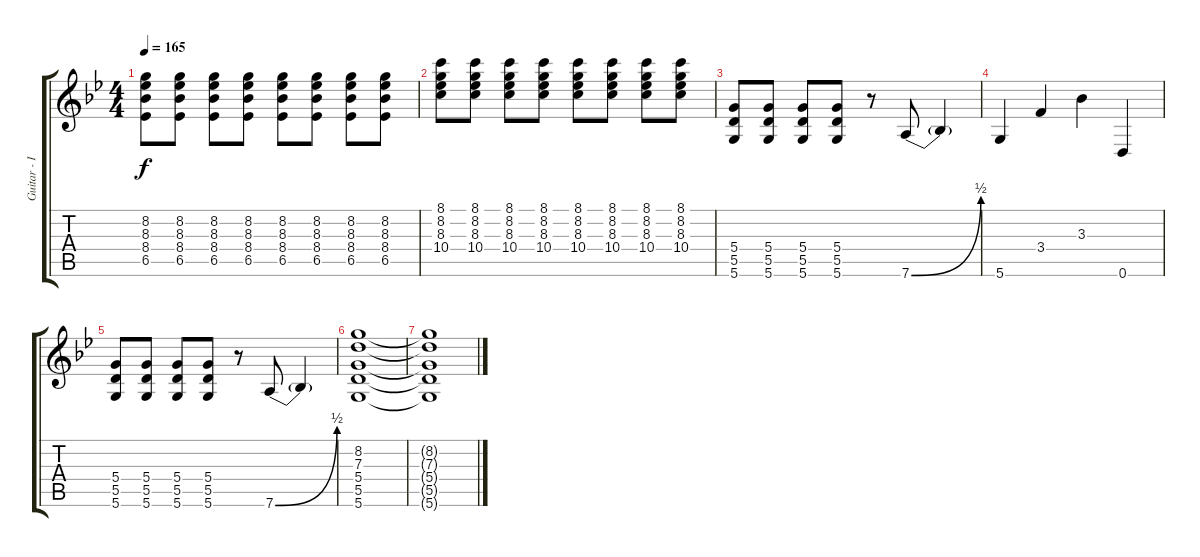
\track ("Guitar - Ian" "Guitar - I") {instrument overdrivenguitar}
\staff {score tabs}
\tuning (E4 B3 G3 D3 A2 D2) {hide}
\ts (4 4)
\tempo 165
\clef g2
\ks gminor
(8.2 8.3 8.4 6.5).8{dy f} (8.2 8.3 8.4 6.5).8 (8.2 8.3 8.4 6.5).8 (8.2 8.3 8.4 6.5).8 (8.2 8.3 8.4 6.5).8 (8.2 8.3 8.4 6.5).8 (8.2 8.3 8.4 6.5).8 (8.2 8.3 8.4 6.5).8 |
(8.1 8.2 8.3 10.4).8 (8.1 8.2 8.3 10.4).8 (8.1 8.2 8.3 10.4).8 (8.1 8.2 8.3 10.4).8 (8.1 8.2 8.3 10.4).8 (8.1 8.2 8.3 10.4).8 (8.1 8.2 8.3 10.4).8 (8.1 8.2 8.3 10.4).8 |
(5.4 5.5 5.6).8 (5.4 5.5 5.6).8 (5.4 5.5 5.6).8 (5.4 5.5 5.6).8 r.8 7.6{be (bend 0 0 60 2)}.8 7.6{t}.4 |
5.6.4 3.4.4 3.3.4 0.6.4 |
(5.4 5.5 5.6).8 (5.4 5.5 5.6).8 (5.4 5.5 5.6).8 (5.4 5.5 5.6).8 r.8 7.6{be (bend 0 0 60 2)}.8 7.6{t}.4 |
(8.2 7.3 5.4 5.5 5.6).1 |
(8.2{t} 7.3{t} 5.4{t} 5.5{t} 5.6{t}).1
